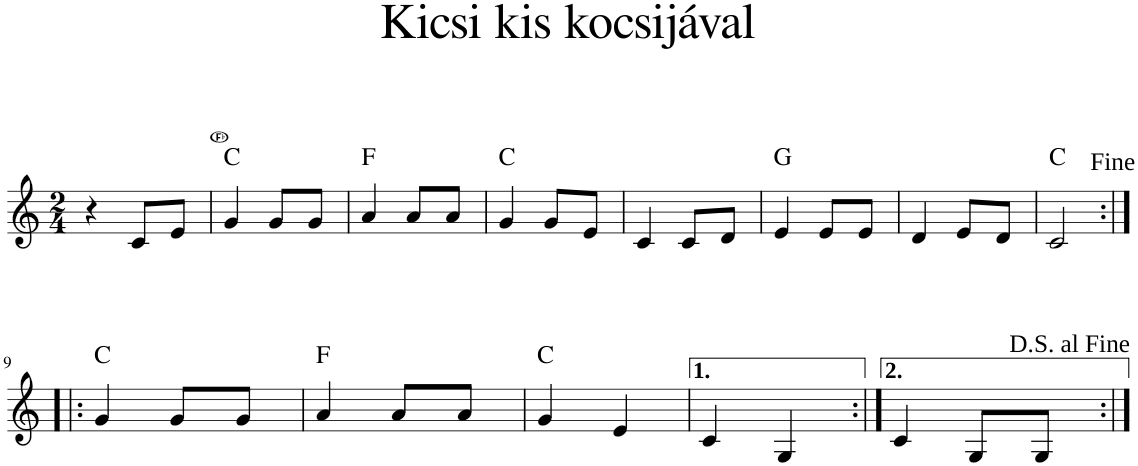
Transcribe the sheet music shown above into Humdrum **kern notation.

**kern	**harte
*part1	*part1
*staff1	*
*I"Piano	*
*I'Pno	*
*clefG2	*
*k[]	*
*M2/4	*
=1	=1
4r	.
8c/L	.
8e/J	.
=2	=2
4g/	C:maj
8g/L	.
8g/J	.
=3	=3
4a/	F:maj
8a/L	.
8a/J	.
=4	=4
4g/	C:maj
8g/L	.
8e/J	.
=5	=5
4c/	.
8c/L	.
8d/J	.
=6	=6
4e/	G:maj
8e/L	.
8e/J	.
=7	=7
4d/	.
8e/L	.
8d/J	.
=8	=8
2c/	C:maj
!LO:TX:a:t=<font face="Times New Roman"/>Fine	!
!!LO:LB:g=z
=9:|!|:	=9:|!|:
4g/	C:maj
8g/L	.
8g/J	.
=10	=10
4a/	F:maj
8a/L	.
8a/J	.
=11	=11
4g/	C:maj
4e/	.
=12	=12
4c/	.
4G/	.
=13:|!	=13:|!
4c/	.
8G/L	.
8G/J	.
!LO:TX:a:t=<font face="Times New Roman"/>D.S. al Fine	!
=:|!	=:|!
*-	*-
